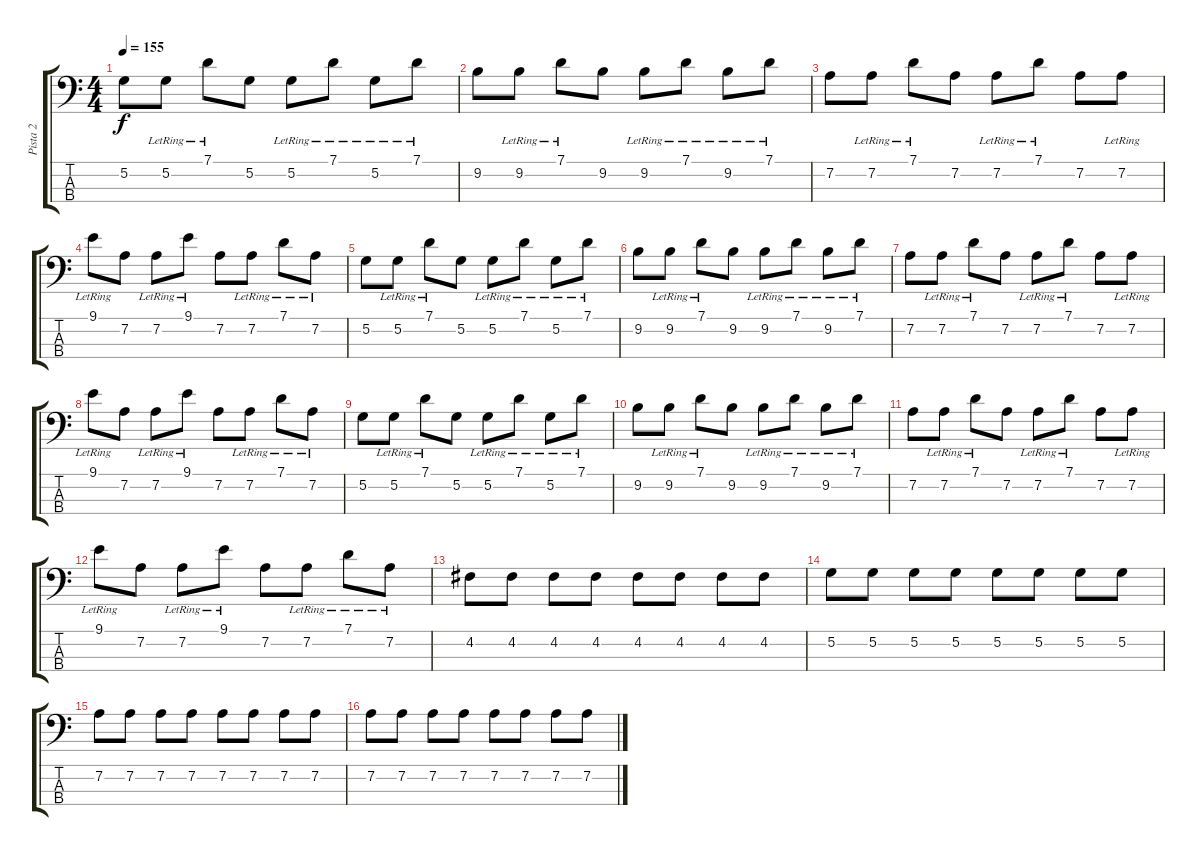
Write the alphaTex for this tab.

\track ("Pista 2" "Pista 2") {instrument electricbassfinger}
\staff {score tabs}
\tuning (G2 D2 A1 E1) {hide}
\ts (4 4)
\tempo 155
\clef f4
\ks c
5.2.8{dy f} 5.2{lr}.8 7.1{lr}.8 5.2.8 5.2{lr}.8 7.1{lr}.8 5.2{lr}.8 7.1{lr}.8 |
9.2.8 9.2{lr}.8 7.1{lr}.8 9.2.8 9.2{lr}.8 7.1{lr}.8 9.2{lr}.8 7.1{lr}.8 |
7.2.8 7.2{lr}.8 7.1{lr}.8 7.2.8 7.2{lr}.8 7.1{lr}.8 7.2.8 7.2{lr}.8 |
9.1{lr}.8 7.2.8 7.2{lr}.8 9.1{lr}.8 7.2.8 7.2{lr}.8 7.1{lr}.8 7.2{lr}.8 |
5.2.8 5.2{lr}.8 7.1{lr}.8 5.2.8 5.2{lr}.8 7.1{lr}.8 5.2{lr}.8 7.1{lr}.8 |
9.2.8 9.2{lr}.8 7.1{lr}.8 9.2.8 9.2{lr}.8 7.1{lr}.8 9.2{lr}.8 7.1{lr}.8 |
7.2.8 7.2{lr}.8 7.1{lr}.8 7.2.8 7.2{lr}.8 7.1{lr}.8 7.2.8 7.2{lr}.8 |
9.1{lr}.8 7.2.8 7.2{lr}.8 9.1{lr}.8 7.2.8 7.2{lr}.8 7.1{lr}.8 7.2{lr}.8 |
5.2.8 5.2{lr}.8 7.1{lr}.8 5.2.8 5.2{lr}.8 7.1{lr}.8 5.2{lr}.8 7.1{lr}.8 |
9.2.8 9.2{lr}.8 7.1{lr}.8 9.2.8 9.2{lr}.8 7.1{lr}.8 9.2{lr}.8 7.1{lr}.8 |
7.2.8 7.2{lr}.8 7.1{lr}.8 7.2.8 7.2{lr}.8 7.1{lr}.8 7.2.8 7.2{lr}.8 |
9.1{lr}.8 7.2.8 7.2{lr}.8 9.1{lr}.8 7.2.8 7.2{lr}.8 7.1{lr}.8 7.2{lr}.8 |
4.2.8 4.2.8 4.2.8 4.2.8 4.2.8 4.2.8 4.2.8 4.2.8 |
5.2.8 5.2.8 5.2.8 5.2.8 5.2.8 5.2.8 5.2.8 5.2.8 |
7.2.8 7.2.8 7.2.8 7.2.8 7.2.8 7.2.8 7.2.8 7.2.8 |
7.2.8 7.2.8 7.2.8 7.2.8 7.2.8 7.2.8 7.2.8 7.2.8
